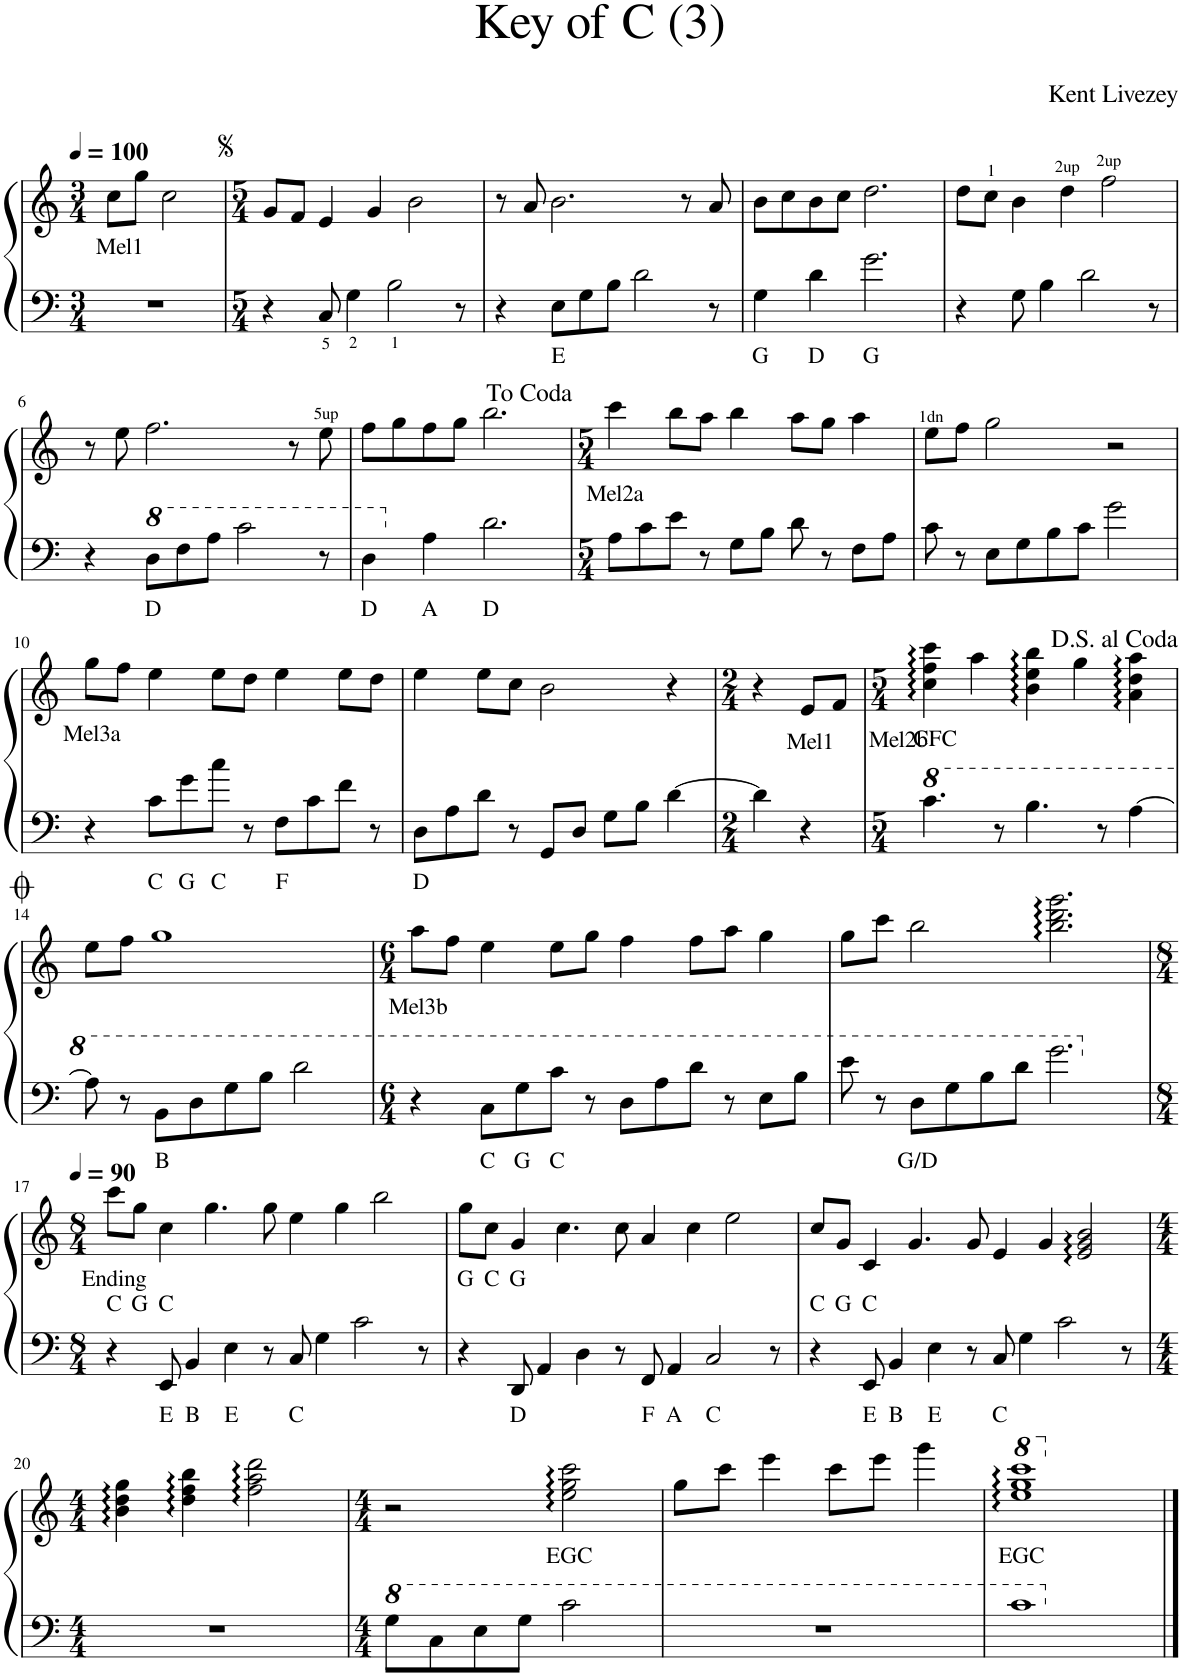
**kern	**text	**kern	**text	**text
*part1	*part1	*part1	*part1	*part1
*staff2	*staff2	*staff1	*staff1	*staff1
*I"Piano	*	*	*	*
*I'Pno.	*	*	*	*
*clefF4	*	*clefG2	*	*
*k[]	*	*k[]	*	*
*M3/4	*	*M3/4	*	*
*MM100	*	*MM100	*	*
=1	=1	=1	=1	=1
!	!	!	!LO:LY:b	!
2.r	.	8cc\L	Mel1	.
.	.	8gg\J	.	.
.	.	2cc\	.	.
=2	=2	=2	=2	=2
*M5/4	*	*M5/4	*	*
4r	.	8g/L	.	.
.	.	8f/J	.	.
8C/	.	4e/	.	.
4G\	.	.	.	.
.	.	4g/	.	.
2B\	.	.	.	.
.	.	2b\	.	.
8r	.	.	.	.
=3	=3	=3	=3	=3
4r	.	8r	.	.
.	.	8a/	.	.
!	!LO:LY:b	!	!	!
8E\L	E	2.b\	.	.
8G\	.	.	.	.
8B\J	.	.	.	.
2d\	.	.	.	.
.	.	8r	.	.
8r	.	8a/	.	.
=4	=4	=4	=4	=4
!	!LO:LY:b	!	!	!
4G\	G	8b\L	.	.
.	.	8cc\	.	.
!	!LO:LY:b	!	!	!
4d\	D	8b\	.	.
.	.	8cc\J	.	.
!	!LO:LY:b	!	!	!
2.g\	G	2.dd\	.	.
=5	=5	=5	=5	=5
4r	.	8dd\L	.	.
.	.	8cc\J	.	.
8G\	.	4b\	.	.
4B\	.	.	.	.
.	.	4dd\	.	.
2d\	.	.	.	.
.	.	2ff\	.	.
8r	.	.	.	.
!!LO:LB:g=z
=6	=6	=6	=6	=6
4r	.	8r	.	.
.	.	8ee\	.	.
*8va	*	*	*	*
!	!LO:LY:b	!	!	!
8d\L	D	2.ff\	.	.
8f\	.	.	.	.
8a\J	.	.	.	.
2cc\	.	.	.	.
.	.	8r	.	.
8r	.	8ee\	.	.
=7	=7	=7	=7	=7
!	!LO:LY:b	!	!	!
4d\	D	8ff\L	.	.
.	.	8gg\	.	.
*X8va	*	*	*	*
!	!LO:LY:b	!	!	!
4A\	A	8ff\	.	.
.	.	8gg\J	.	.
!	!LO:LY:b	!	!	!
2.d\	D	2.bb\	.	.
=8	=8	=8	=8	=8
*M5/4	*	*M5/4	*	*
!	!	!	!LO:LY:b	!
8A\L	.	4ccc\	Mel2a	.
8c\	.	.	.	.
8e\J	.	8bb\L	.	.
8r	.	8aa\J	.	.
8G\L	.	4bb\	.	.
8B\J	.	.	.	.
8d\	.	8aa\L	.	.
8r	.	8gg\J	.	.
8F\L	.	4aa\	.	.
8A\J	.	.	.	.
=9	=9	=9	=9	=9
8c\	.	8ee\L	.	.
8r	.	8ff\J	.	.
8E\L	.	2gg\	.	.
8G\	.	.	.	.
8B\	.	.	.	.
8c\J	.	.	.	.
2g\	.	2r	.	.
!!LO:LB:g=z
=10	=10	=10	=10	=10
!	!	!	!LO:LY:b	!
4r	.	8gg\L	Mel3a	.
.	.	8ff\J	.	.
!	!LO:LY:b	!	!	!
8c\L	C	4ee\	.	.
!	!LO:LY:b	!	!	!
8g\	G	.	.	.
!	!LO:LY:b	!	!	!
8cc\J	C	8ee\L	.	.
8r	.	8dd\J	.	.
!	!LO:LY:b	!	!	!
8F\L	F	4ee\	.	.
8c\	.	.	.	.
8f\J	.	8ee\L	.	.
8r	.	8dd\J	.	.
=11	=11	=11	=11	=11
!	!LO:LY:b	!	!	!
8D\L	D	4ee\	.	.
8A\	.	.	.	.
8d\J	.	8ee\L	.	.
8r	.	8cc\J	.	.
8GG/L	.	2b\	.	.
8D/J	.	.	.	.
8G\L	.	.	.	.
8B\J	.	.	.	.
[4d\	.	4r	.	.
=12	=12	=12	=12	=12
*M2/4	*	*M2/4	*	*
4d\]	.	4r	.	.
!	!	!	!LO:LY:b	!
4r	.	8e/L	Mel1	.
.	.	8f/J	.	.
=13	=13	=13	=13	=13
*M5/4	*	*M5/4	*	*
*8va	*	*	*	*
!	!	!	!LO:LY:b	!LO:LY:b
4.cc\	.	4cc\:: 4ff\:: 4ccc\::	Mel2b	CFC
.	.	4aa\	.	.
8r	.	.	.	.
4.b\	.	4b\:: 4ee\:: 4bb\::	.	.
.	.	4gg\	.	.
8r	.	.	.	.
[4a\	.	4a\:: 4dd\:: 4aa\::	.	.
!!LO:LB:g=z
=14	=14	=14	=14	=14
8a\]	.	8ee\L	.	.
8r	.	8ff\J	.	.
!	!LO:LY:b	!	!	!
8B\L	B	1gg	.	.
8d\	.	.	.	.
8g\	.	.	.	.
8b\J	.	.	.	.
2dd\	.	.	.	.
=15	=15	=15	=15	=15
*M6/4	*	*M6/4	*	*
!	!	!	!LO:LY:b	!
4r	.	8aa\L	Mel3b	.
.	.	8ff\J	.	.
!	!LO:LY:b	!	!	!
8c\L	C	4ee\	.	.
!	!LO:LY:b	!	!	!
8g\	G	.	.	.
!	!LO:LY:b	!	!	!
8cc\J	C	8ee\L	.	.
8r	.	8gg\J	.	.
8d\L	.	4ff\	.	.
8a\	.	.	.	.
8dd\J	.	8ff\L	.	.
8r	.	8aa\J	.	.
8e\L	.	4gg\	.	.
8b\J	.	.	.	.
=16	=16	=16	=16	=16
8ee\	.	8gg\L	.	.
8r	.	8ccc\J	.	.
!	!LO:LY:b	!	!	!
8d\L	G/D	2bb\	.	.
8g\	.	.	.	.
8b\	.	.	.	.
8dd\J	.	.	.	.
2.gg\	.	2.bb\:: 2.ddd\:: 2.ggg\::	.	.
!!LO:LB:g=z
=17	=17	=17	=17	=17
*M8/4	*	*M8/4	*	*
*X8va	*	*	*	*
*	*	*MM90	*	*
!	!	!	!LO:LY:b	!LO:LY:b
4r	.	8ccc\L	Ending	C
!	!	!	!	!LO:LY:b
.	.	8gg\J	.	G
!	!LO:LY:b	!	!	!LO:LY:b
8EE/	E	4cc\	.	C
!	!LO:LY:b	!	!	!
4BB/	B	.	.	.
.	.	4.gg\	.	.
!	!LO:LY:b	!	!	!
4E\	E	.	.	.
8r	.	8gg\	.	.
!	!LO:LY:b	!	!	!
8C/	C	4ee\	.	.
4G\	.	.	.	.
.	.	4gg\	.	.
2c\	.	.	.	.
.	.	2bb\	.	.
8r	.	.	.	.
=18	=18	=18	=18	=18
!	!	!	!LO:LY:b	!
4r	.	8gg\L	G	.
!	!	!	!LO:LY:b	!
.	.	8cc\J	C	.
!	!LO:LY:b	!	!LO:LY:b	!
8DD/	D	4g/	G	.
4AA/	.	.	.	.
.	.	4.cc\	.	.
4D\	.	.	.	.
8r	.	8cc\	.	.
!	!LO:LY:b	!	!	!
8FF/	F	4a/	.	.
!	!LO:LY:b	!	!	!
4AA/	A	.	.	.
.	.	4cc\	.	.
!	!LO:LY:b	!	!	!
2C/	C	.	.	.
.	.	2ee\	.	.
8r	.	.	.	.
=19	=19	=19	=19	=19
!	!	!	!	!LO:LY:b
4r	.	8cc/L	.	C
!	!	!	!	!LO:LY:b
.	.	8g/J	.	G
!	!LO:LY:b	!	!	!LO:LY:b
8EE/	E	4c/	.	C
!	!LO:LY:b	!	!	!
4BB/	B	.	.	.
.	.	4.g/	.	.
!	!LO:LY:b	!	!	!
4E\	E	.	.	.
8r	.	8g/	.	.
!	!LO:LY:b	!	!	!
8C/	C	4e/	.	.
4G\	.	.	.	.
.	.	4g/	.	.
2c\	.	.	.	.
.	.	2e/:: 2g/:: 2b/::	.	.
8r	.	.	.	.
!!LO:LB:g=z
=20	=20	=20	=20	=20
*M4/4	*	*M4/4	*	*
1r	.	4b\:: 4dd\:: 4gg\::	.	.
.	.	4dd\:: 4ff\:: 4bb\::	.	.
.	.	2ff\:: 2aa\:: 2ddd\::	.	.
=21	=21	=21	=21	=21
*M4/4	*	*M4/4	*	*
*8va	*	*	*	*
8g\L	.	2r	.	.
8c\	.	.	.	.
8e\	.	.	.	.
8g\J	.	.	.	.
!	!	!	!LO:LY:b	!
2cc\	.	2ee\:: 2gg\:: 2ccc\::	EGC	.
=22	=22	=22	=22	=22
1r	.	8gg\L	.	.
.	.	8ccc\J	.	.
.	.	4eee\	.	.
.	.	8ccc\L	.	.
.	.	8eee\J	.	.
.	.	4ggg\	.	.
=23	=23	=23	=23	=23
*	*	*8va	*	*
!	!	!	!LO:LY:b	!
1cc	.	1eee:: 1ggg:: 1cccc::	EGC	.
*X8va	*	*	*	*
*	*	*X8va	*	*
==	==	==	==	==
*-	*-	*-	*-	*-
